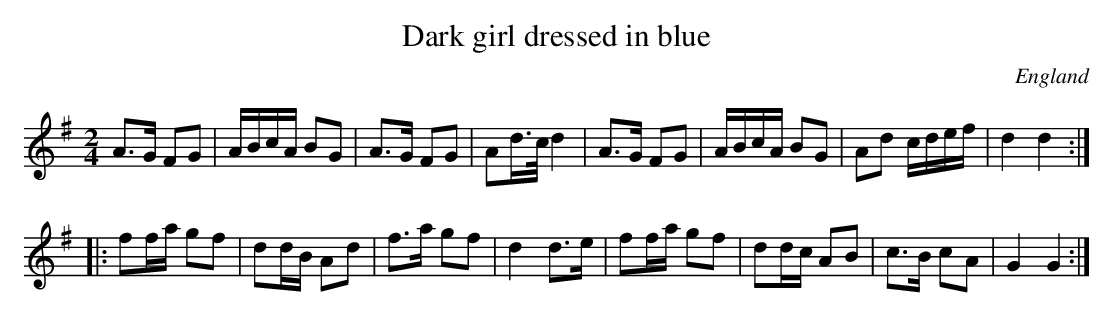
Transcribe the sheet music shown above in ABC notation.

X:1
T:Dark girl dressed in blue
O:England
M:2/4
K:G
A3G F2G2|ABcA B2G2|A3G F2G2|A2d>c d4|\
A3G F2G2|ABcA B2G2|A2d2 cdef|d4 d4:|
|:\
f2fa g2f2|d2dB A2d2|f3a g2f2|d4 d3e|\
f2fa g2f2|d2dc A2B2|c3B c2A2|G4 G4:|
